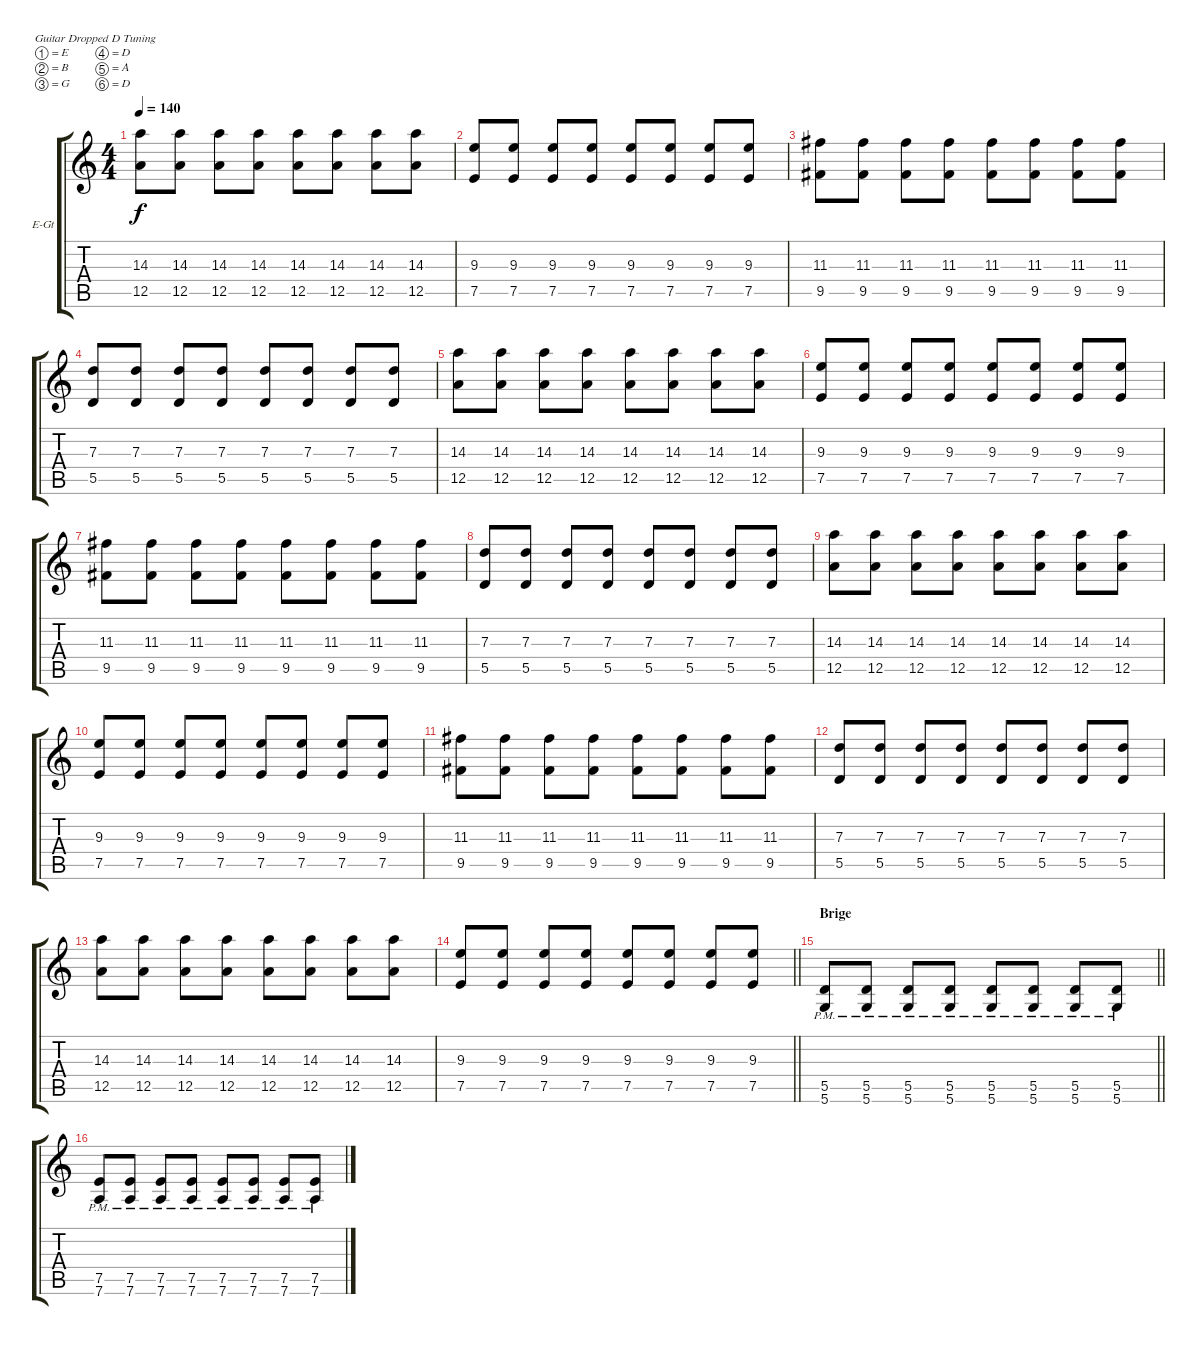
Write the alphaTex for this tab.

\bracketExtendMode groupsimilarinstruments
\firstSystemTrackNameOrientation horizontal
\otherSystemsTrackNameOrientation horizontal
\track ("Lead Guitar" "E-Gt") {instrument overdrivenguitar}
\staff {score tabs}
\tuning (E4 B3 G3 D3 A2 D2)
\ts (4 4)
\tempo 140
\clef g2
\ks c
(12.5 14.3).8{dy f} (12.5 14.3).8 (12.5 14.3).8 (12.5 14.3).8 (12.5 14.3).8 (12.5 14.3).8 (12.5 14.3).8 (12.5 14.3).8 |
(7.5 9.3).8 (7.5 9.3).8 (7.5 9.3).8 (7.5 9.3).8 (7.5 9.3).8 (7.5 9.3).8 (7.5 9.3).8 (7.5 9.3).8 |
(9.5 11.3).8 (9.5 11.3).8 (9.5 11.3).8 (9.5 11.3).8 (9.5 11.3).8 (9.5 11.3).8 (9.5 11.3).8 (9.5 11.3).8 |
(5.5 7.3).8 (5.5 7.3).8 (5.5 7.3).8 (5.5 7.3).8 (5.5 7.3).8 (5.5 7.3).8 (5.5 7.3).8 (5.5 7.3).8 |
(12.5 14.3).8 (12.5 14.3).8 (12.5 14.3).8 (12.5 14.3).8 (12.5 14.3).8 (12.5 14.3).8 (12.5 14.3).8 (12.5 14.3).8 |
(7.5 9.3).8 (7.5 9.3).8 (7.5 9.3).8 (7.5 9.3).8 (7.5 9.3).8 (7.5 9.3).8 (7.5 9.3).8 (7.5 9.3).8 |
(9.5 11.3).8 (9.5 11.3).8 (9.5 11.3).8 (9.5 11.3).8 (9.5 11.3).8 (9.5 11.3).8 (9.5 11.3).8 (9.5 11.3).8 |
(5.5 7.3).8 (5.5 7.3).8 (5.5 7.3).8 (5.5 7.3).8 (5.5 7.3).8 (5.5 7.3).8 (5.5 7.3).8 (5.5 7.3).8 |
(12.5 14.3).8 (12.5 14.3).8 (12.5 14.3).8 (12.5 14.3).8 (12.5 14.3).8 (12.5 14.3).8 (12.5 14.3).8 (12.5 14.3).8 |
(7.5 9.3).8 (7.5 9.3).8 (7.5 9.3).8 (7.5 9.3).8 (7.5 9.3).8 (7.5 9.3).8 (7.5 9.3).8 (7.5 9.3).8 |
(9.5 11.3).8 (9.5 11.3).8 (9.5 11.3).8 (9.5 11.3).8 (9.5 11.3).8 (9.5 11.3).8 (9.5 11.3).8 (9.5 11.3).8 |
(5.5 7.3).8 (5.5 7.3).8 (5.5 7.3).8 (5.5 7.3).8 (5.5 7.3).8 (5.5 7.3).8 (5.5 7.3).8 (5.5 7.3).8 |
(12.5 14.3).8 (12.5 14.3).8 (12.5 14.3).8 (12.5 14.3).8 (12.5 14.3).8 (12.5 14.3).8 (12.5 14.3).8 (12.5 14.3).8 |
\barLineRight lightlight
(7.5 9.3).8 (7.5 9.3).8 (7.5 9.3).8 (7.5 9.3).8 (7.5 9.3).8 (7.5 9.3).8 (7.5 9.3).8 (7.5 9.3).8 |
\section ("" "Brige")
\barLineRight lightlight
(5.5{pm} 5.6{pm}).8 (5.5{pm} 5.6{pm}).8 (5.5{pm} 5.6{pm}).8 (5.5{pm} 5.6{pm}).8 (5.5{pm} 5.6{pm}).8 (5.5{pm} 5.6{pm}).8 (5.5{pm} 5.6{pm}).8 (5.5{pm} 5.6{pm}).8 |
(7.5{pm} 7.6{pm}).8 (7.5{pm} 7.6{pm}).8 (7.5{pm} 7.6{pm}).8 (7.5{pm} 7.6{pm}).8 (7.5{pm} 7.6{pm}).8 (7.5{pm} 7.6{pm}).8 (7.5{pm} 7.6{pm}).8 (7.5{pm} 7.6{pm}).8
